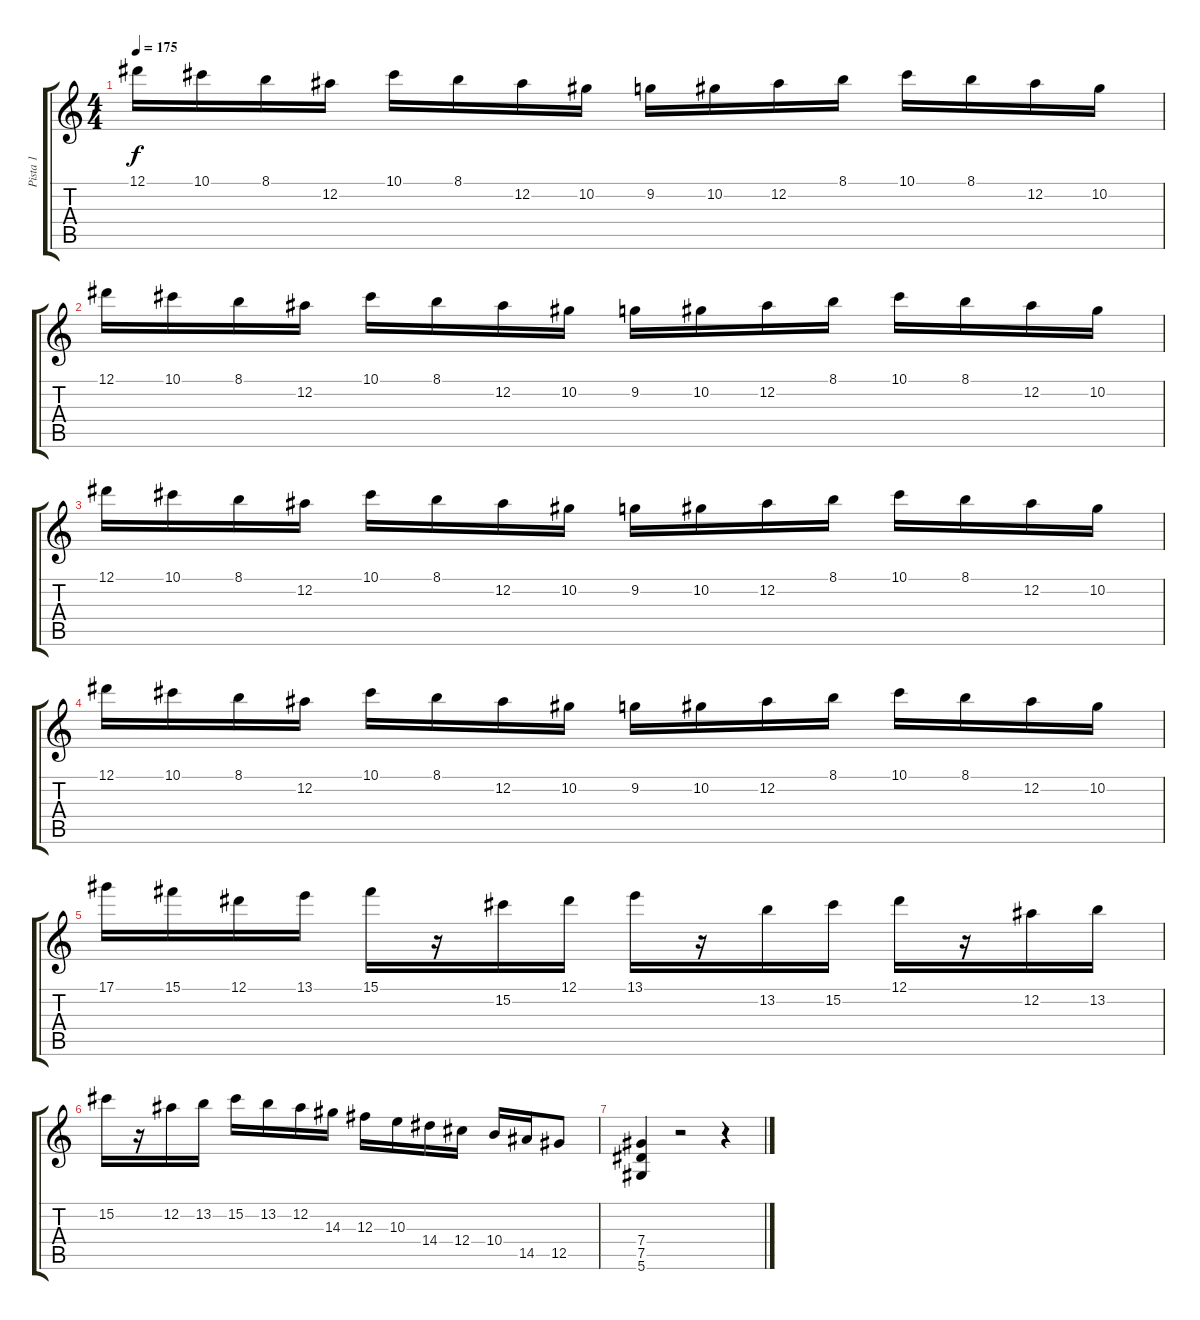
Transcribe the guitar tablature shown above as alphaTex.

\track ("Pista 1" "Pista 1") {instrument distortionguitar}
\staff {score tabs}
\tuning (Eb4 Bb3 Gb3 Db3 Ab2 Eb2) {hide}
\ts (4 4)
\tempo 175
\clef g2
\ks c
12.1.16{dy f} 10.1.16 8.1.16 12.2.16 10.1.16 8.1.16 12.2.16 10.2.16 9.2.16 10.2.16 12.2.16 8.1.16 10.1.16 8.1.16 12.2.16 10.2.16 |
12.1.16 10.1.16 8.1.16 12.2.16 10.1.16 8.1.16 12.2.16 10.2.16 9.2.16 10.2.16 12.2.16 8.1.16 10.1.16 8.1.16 12.2.16 10.2.16 |
12.1.16 10.1.16 8.1.16 12.2.16 10.1.16 8.1.16 12.2.16 10.2.16 9.2.16 10.2.16 12.2.16 8.1.16 10.1.16 8.1.16 12.2.16 10.2.16 |
12.1.16 10.1.16 8.1.16 12.2.16 10.1.16 8.1.16 12.2.16 10.2.16 9.2.16 10.2.16 12.2.16 8.1.16 10.1.16 8.1.16 12.2.16 10.2.16 |
17.1.16 15.1.16 12.1.16 13.1.16 15.1.16 r.16 15.2.16 12.1.16 13.1.16 r.16 13.2.16 15.2.16 12.1.16 r.16 12.2.16 13.2.16 |
15.2.16 r.16 12.2.16 13.2.16 15.2.16 13.2.16 12.2.16 14.3.16 12.3.16 10.3.16 14.4.16 12.4.16 10.4.16 14.5.16 12.5.8 |
(7.4 7.5 5.6).4 r.2 r.4
